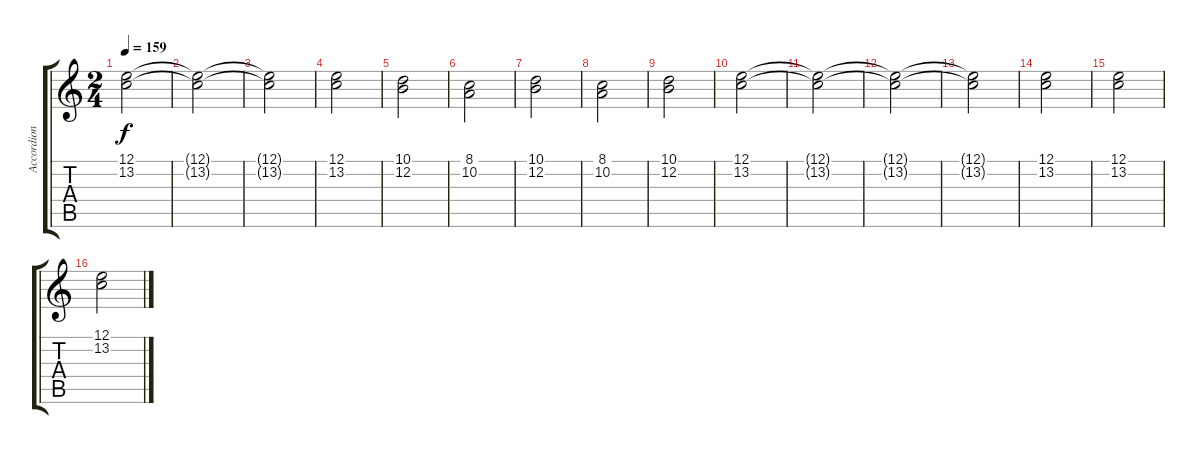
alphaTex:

\track ("Accordion" "Accordion") {instrument tangoaccordion}
\staff {score tabs}
\tuning (E4 B3 G3 D3 A2 E2) {hide}
\ts (2 4)
\tempo 159
\clef g2
\ks c
(12.1{t} 13.2{t}).2{dy f} |
(12.1{t} 13.2{t}).2 |
(12.1{t} 13.2{t}).2 |
(12.1 13.2).2 |
(10.1 12.2).2 |
(8.1 10.2).2 |
(10.1 12.2).2 |
(8.1 10.2).2 |
(10.1 12.2).2 |
(12.1 13.2).2 |
(12.1{t} 13.2{t}).2 |
(12.1{t} 13.2{t}).2 |
(12.1{t} 13.2{t}).2 |
(12.1 13.2).2 |
(12.1 13.2).2 |
(12.1 13.2).2
